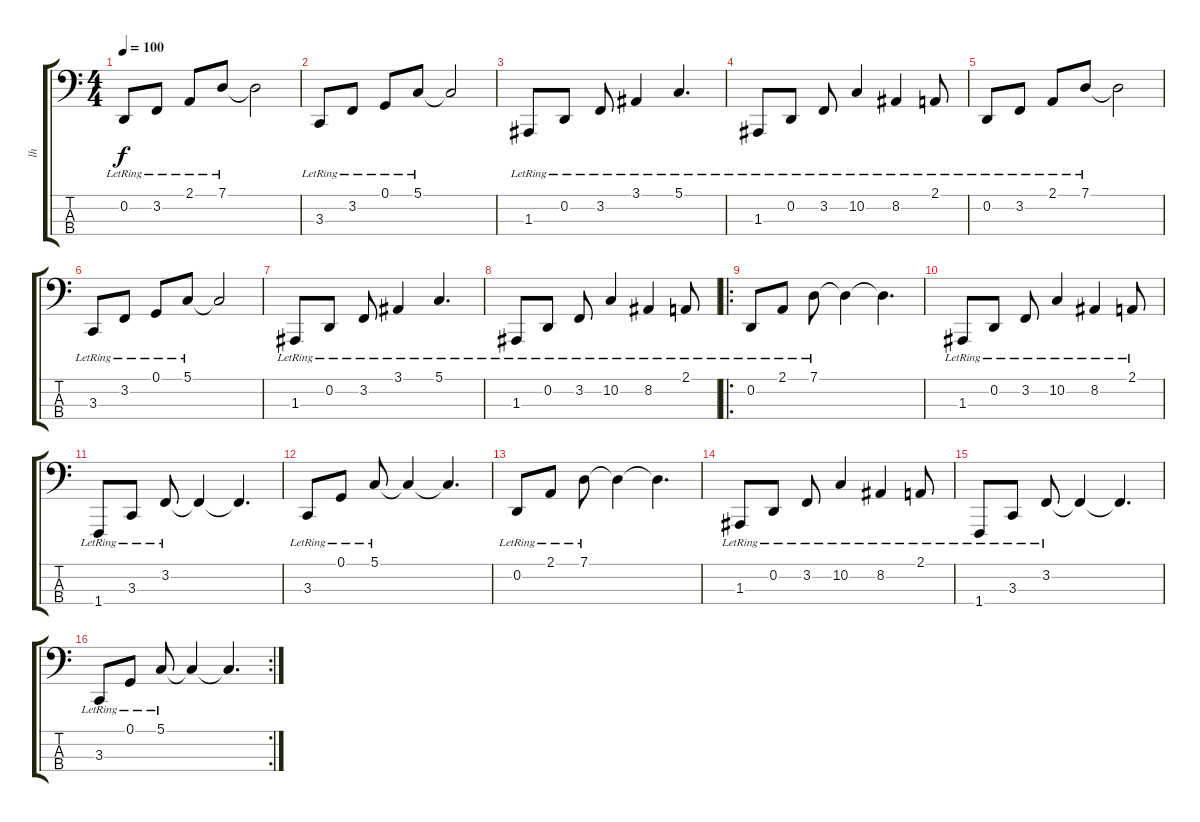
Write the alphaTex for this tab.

\track ("lh" "lh") {instrument acousticgrandpiano}
\staff {score tabs}
\tuning (G2 D2 A1 E1) {hide}
\ts (4 4)
\tempo 100
\clef f4
\ks c
0.2{lr}.8{dy f} 3.2{lr}.8 2.1{lr}.8 7.1{lr}.8 7.1{t}.2 |
3.3{lr}.8 3.2{lr}.8 0.1{lr}.8 5.1{lr}.8 5.1{t}.2 |
1.3{lr}.8 0.2{lr}.8 3.2{lr}.8 3.1{lr}.4 5.1{lr}.4{d} |
1.3{lr}.8 0.2{lr}.8 3.2{lr}.8 10.2{lr}.4 8.2{lr}.4 2.1{lr}.8 |
0.2{lr}.8 3.2{lr}.8 2.1{lr}.8 7.1{lr}.8 7.1{t}.2 |
3.3{lr}.8 3.2{lr}.8 0.1{lr}.8 5.1{lr}.8 5.1{t}.2 |
1.3{lr}.8 0.2{lr}.8 3.2{lr}.8 3.1{lr}.4 5.1{lr}.4{d} |
1.3{lr}.8 0.2{lr}.8 3.2{lr}.8 10.2{lr}.4 8.2{lr}.4 2.1{lr}.8 |
\ro
0.2{lr}.8 2.1{lr}.8 7.1{lr}.8 7.1{t}.4 7.1{t}.4{d} |
1.3{lr}.8 0.2{lr}.8 3.2{lr}.8 10.2{lr}.4 8.2{lr}.4 2.1{lr}.8 |
1.4{lr}.8 3.3{lr}.8 3.2{lr}.8 3.2{t}.4 3.2{t}.4{d} |
3.3{lr}.8 0.1{lr}.8 5.1{lr}.8 5.1{t}.4 5.1{t}.4{d} |
0.2{lr}.8 2.1{lr}.8 7.1{lr}.8 7.1{t}.4 7.1{t}.4{d} |
1.3{lr}.8 0.2{lr}.8 3.2{lr}.8 10.2{lr}.4 8.2{lr}.4 2.1{lr}.8 |
1.4{lr}.8 3.3{lr}.8 3.2{lr}.8 3.2{t}.4 3.2{t}.4{d} |
\rc 2
3.3{lr}.8 0.1{lr}.8 5.1{lr}.8 5.1{t}.4 5.1{t}.4{d}
